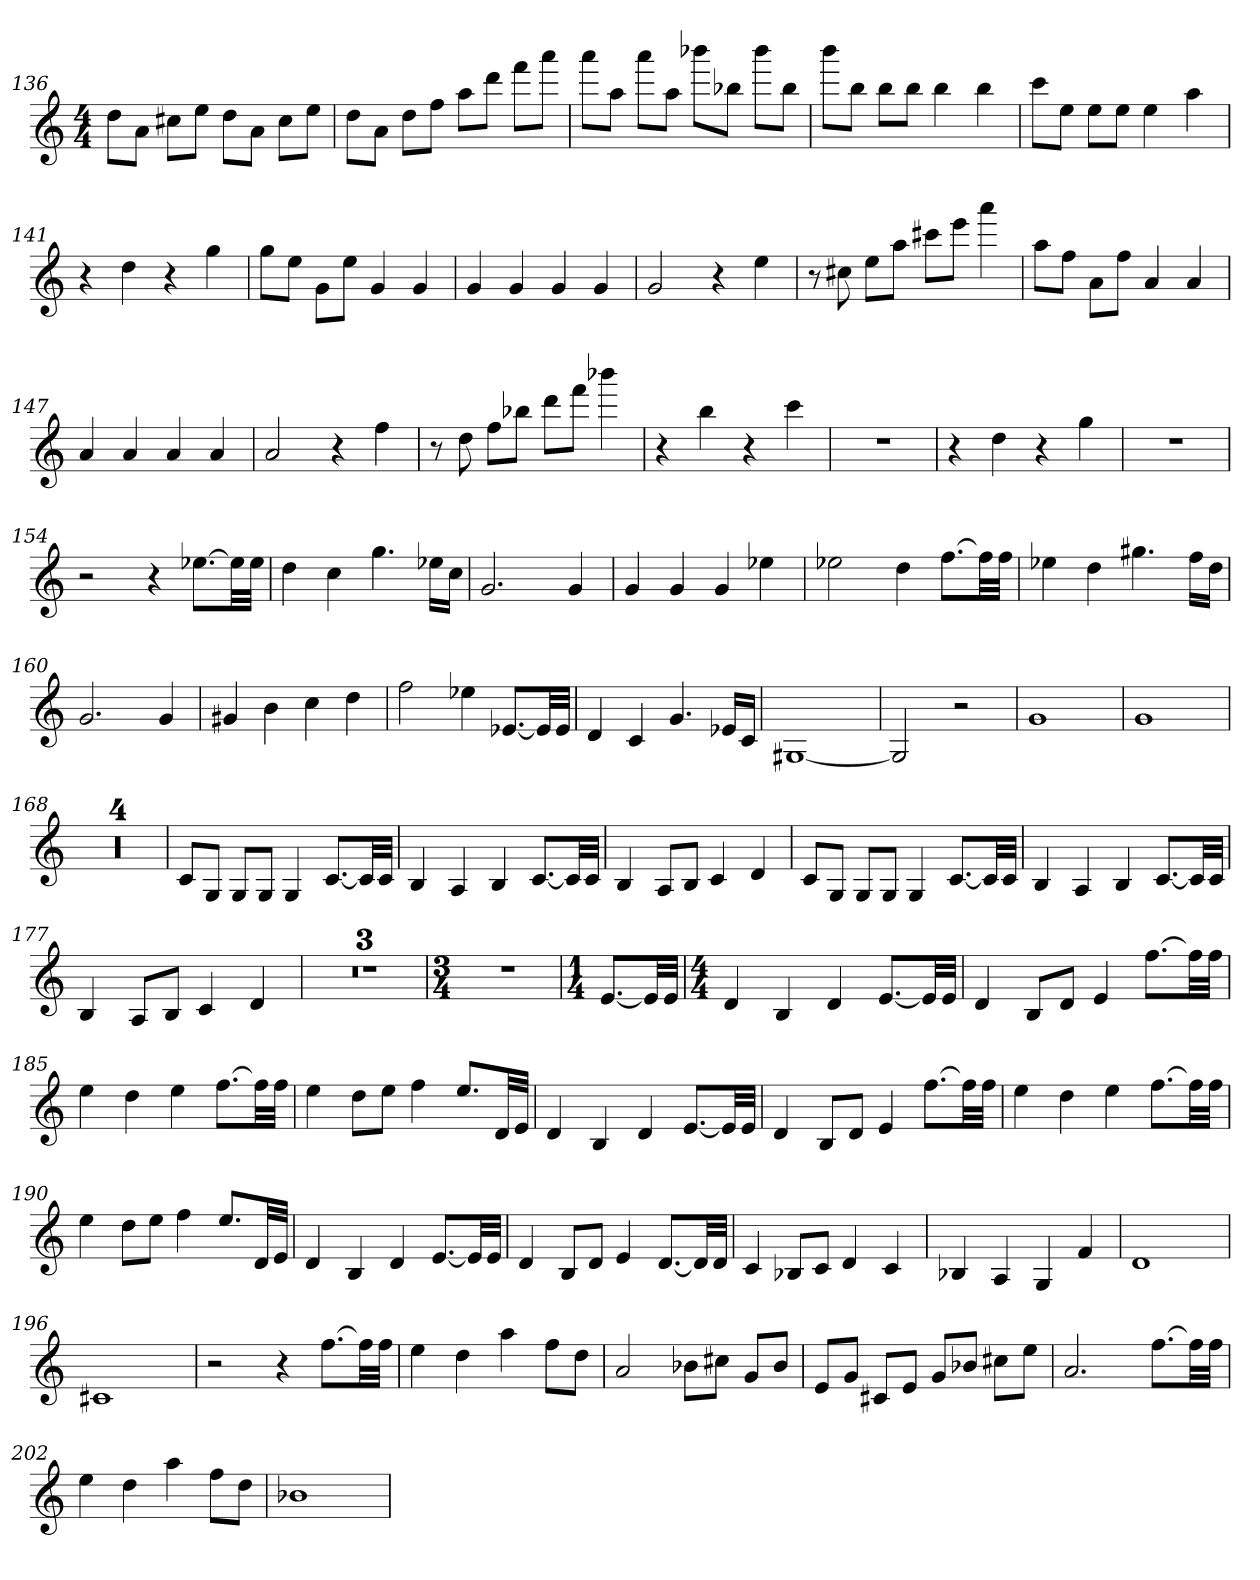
**kern
*part1
*staff1
*clefG2
*k[]
*C:
*M4/4
=136
8dd\L
8a\J
8cc#X\L
8ee\J
8dd\L
8a\J
8cc#\L
8ee\J
=137
8dd\L
8a\J
8dd\L
8ff\J
8aa\L
8ddd\J
8fff\L
8aaa\J
=138
8aaa\L
8aa\J
8aaa\L
8aa\J
8bbb-X\L
8bb-X\J
8bbb-\L
8bb-\J
=139
8bbb\L
8bb\J
8bb\L
8bb\J
4bb
4bb
=140
8ccc\L
8ee\J
8ee\L
8ee\J
4ee
4aa
=141
4r
4dd
4r
4gg
=142
8gg\L
8ee\J
8g\L
8ee\J
4g
4g
=143
4g
4g
4g
4g
=144
2g
4r
4ee
=145
8r
8cc#X
8ee\L
8aa\J
8ccc#X\L
8eee\J
4aaa
=146
8aa\L
8ff\J
8a\L
8ff\J
4a
4a
=147
4a
4a
4a
4a
=148
2a
4r
4ff
=149
8r
8dd
8ff\L
8bb-X\J
8ddd\L
8fff\J
4bbb-X
=150
4r
4bb
4r
4ccc
=151
1r
=152
4r
4dd
4r
4gg
=153
1r
=154
2r
4r
[8.ee-X\L
32ee-\LL]
32ee-\JJJ
=155
4dd
4cc
4.gg
16ee-X\LL
16cc\JJ
=156
2.g
4g
=157
4g
4g
4g
4ee-X
=158
2ee-X
4dd
[8.ff\L
32ff\LL]
32ff\JJJ
=159
4ee-X
4dd
4.gg#X
16ff\LL
16dd\JJ
=160
2.g
4g
=161
4g#X
4b
4cc
4dd
=162
2ff
4ee-X
[8.e-X/L
32e-/LL]
32e-/JJJ
=163
4d
4c
4.g
16e-X/LL
16c/JJ
=164
[1G#X
=165
2G#]
2r
=166
1g
=167
1g
=168
1r
=169
1r
=170
1r
=171
1r
=172
8c/L
8G/J
8G/L
8G/J
4G
[8.c/L
32c/LL]
32c/JJJ
=173
4B
4A
4B
[8.c/L
32c/LL]
32c/JJJ
=174
4B
8A/L
8B/J
4c
4d
=175
8c/L
8G/J
8G/L
8G/J
4G
[8.c/L
32c/LL]
32c/JJJ
=176
4B
4A
4B
[8.c/L
32c/LL]
32c/JJJ
=177
4B
8A/L
8B/J
4c
4d
=178
1r
=179
1r
=180
1r
=181
*M3/4
2.r
=182
*M1/4
[8.e/L
32e/LL]
32e/JJJ
=183
*M4/4
4d
4B
4d
[8.e/L
32e/LL]
32e/JJJ
=184
4d
8B/L
8d/J
4e
[8.ff\L
32ff\LL]
32ff\JJJ
=185
4ee
4dd
4ee
[8.ff\L
32ff\LL]
32ff\JJJ
=186
4ee
8dd\L
8ee\J
4ff
8.ee/L
32d/LL
32e/JJJ
=187
4d
4B
4d
[8.e/L
32e/LL]
32e/JJJ
=188
4d
8B/L
8d/J
4e
[8.ff\L
32ff\LL]
32ff\JJJ
=189
4ee
4dd
4ee
[8.ff\L
32ff\LL]
32ff\JJJ
=190
4ee
8dd\L
8ee\J
4ff
8.ee/L
32d/LL
32e/JJJ
=191
4d
4B
4d
[8.e/L
32e/LL]
32e/JJJ
=192
4d
8B/L
8d/J
4e
[8.d/L
32d/LL]
32d/JJJ
=193
4c
8B-X/L
8c/J
4d
4c
=194
4B-X
4A
4G
4f
=195
1d
=196
1c#X
=197
2r
4r
[8.ff\L
32ff\LL]
32ff\JJJ
=198
4ee
4dd
4aa
8ff\L
8dd\J
=199
2a
8b-X\L
8cc#X\J
8g/L
8b-/J
=200
8e/L
8g/J
8c#X/L
8e/J
8g/L
8b-X/J
8cc#X\L
8ee\J
=201
2.a
[8.ff\L
32ff\LL]
32ff\JJJ
=202
4ee
4dd
4aa
8ff\L
8dd\J
=203
1b-X
=
*-
